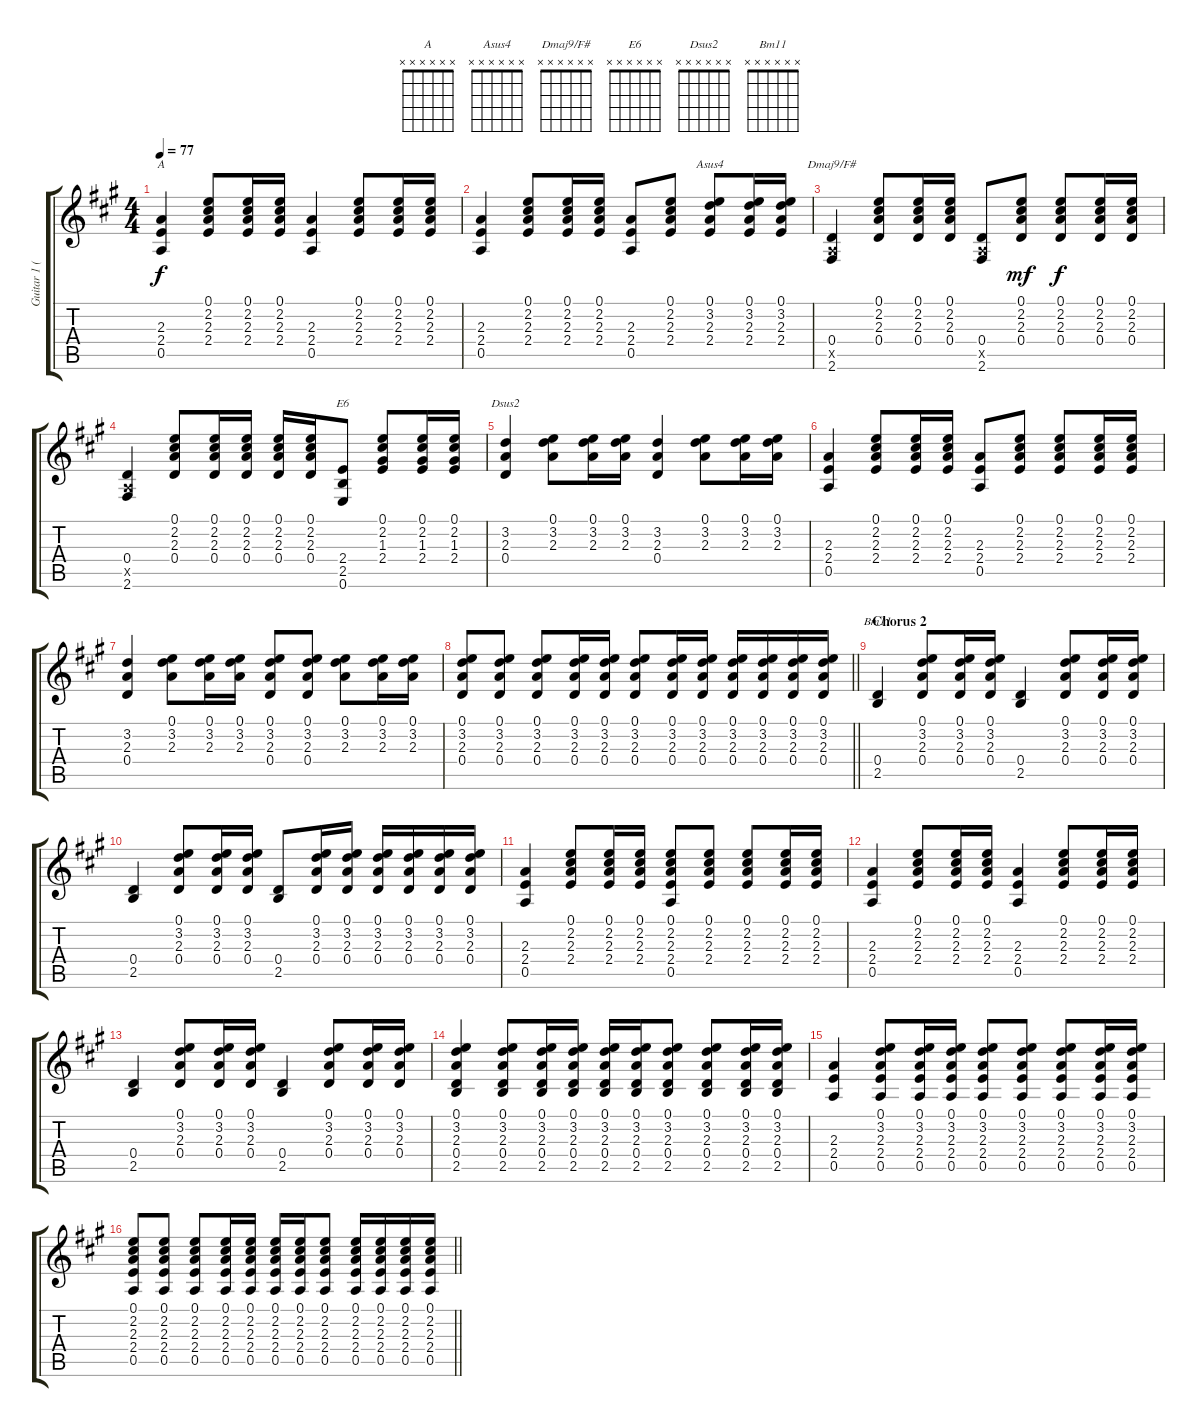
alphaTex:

\track ("Guitar 1 (Acoustic)" "Guitar 1 (") {instrument acousticguitarsteel}
\staff {score tabs}
\tuning (E4 B3 G3 D3 A2 E2) {hide}
\chord ("A" x x x x x x)
\chord ("Asus4" x x x x x x)
\chord ("Dmaj9/F#" x x x x x x)
\chord ("E6" x x x x x x)
\chord ("Dsus2" x x x x x x)
\chord ("Bm11" x x x x x x)
\ts (4 4)
\tempo 77
\clef g2
\ks a
(2.3 2.4 0.5).4{ch "A" dy f} (0.1 2.2 2.3 2.4).8 (0.1 2.2 2.3 2.4).16 (0.1 2.2 2.3 2.4).16 (2.3 2.4 0.5).4 (0.1 2.2 2.3 2.4).8 (0.1 2.2 2.3 2.4).16 (0.1 2.2 2.3 2.4).16 |
(2.3 2.4 0.5).4 (0.1 2.2 2.3 2.4).8 (0.1 2.2 2.3 2.4).16 (0.1 2.2 2.3 2.4).16 (2.3 2.4 0.5).8 (0.1 2.2 2.3 2.4).8 (0.1 3.2 2.3 2.4).8{ch "Asus4"} (0.1 3.2 2.3 2.4).16 (0.1 3.2 2.3 2.4).16 |
(0.4 0.5{x} 2.6).4{ch "Dmaj9/F#"} (0.1 2.2 2.3 0.4).8 (0.1 2.2 2.3 0.4).16 (0.1 2.2 2.3 0.4).16 (0.4 0.5{x} 2.6).8 (0.1 2.2 2.3 0.4).8{dy mf} (0.1 2.2 2.3 0.4).8{dy f} (0.1 2.2 2.3 0.4).16 (0.1 2.2 2.3 0.4).16 |
(0.4 0.5{x} 2.6).4 (0.1 2.2 2.3 0.4).8 (0.1 2.2 2.3 0.4).16 (0.1 2.2 2.3 0.4).16 (0.1 2.2 2.3 0.4).16 (0.1 2.2 2.3 0.4).16 (2.4 2.5 0.6).8{ch "E6"} (0.1 2.2 1.3 2.4).8 (0.1 2.2 1.3 2.4).16 (0.1 2.2 1.3 2.4).16 |
(3.2 2.3 0.4).4{ch "Dsus2"} (0.1 3.2 2.3).8 (0.1 3.2 2.3).16 (0.1 3.2 2.3).16 (3.2 2.3 0.4).4 (0.1 3.2 2.3).8 (0.1 3.2 2.3).16 (0.1 3.2 2.3).16 |
(2.3 2.4 0.5).4 (0.1 2.2 2.3 2.4).8 (0.1 2.2 2.3 2.4).16 (0.1 2.2 2.3 2.4).16 (2.3 2.4 0.5).8 (0.1 2.2 2.3 2.4).8 (0.1 2.2 2.3 2.4).8 (0.1 2.2 2.3 2.4).16 (0.1 2.2 2.3 2.4).16 |
(3.2 2.3 0.4).4 (0.1 3.2 2.3).8 (0.1 3.2 2.3).16 (0.1 3.2 2.3).16 (0.1 3.2 2.3 0.4).8 (0.1 3.2 2.3 0.4).8 (0.1 3.2 2.3).8 (0.1 3.2 2.3).16 (0.1 3.2 2.3).16 |
\barLineRight lightlight
(0.1 3.2 2.3 0.4).8 (0.1 3.2 2.3 0.4).8 (0.1 3.2 2.3 0.4).8 (0.1 3.2 2.3 0.4).16 (0.1 3.2 2.3 0.4).16 (0.1 3.2 2.3 0.4).8 (0.1 3.2 2.3 0.4).16 (0.1 3.2 2.3 0.4).16 (0.1 3.2 2.3 0.4).16 (0.1 3.2 2.3 0.4).16 (0.1 3.2 2.3 0.4).16 (0.1 3.2 2.3 0.4).16 |
\section ("" "Chorus 2")
(0.4 2.5).4{ch "Bm11"} (0.1 3.2 2.3 0.4).8 (0.1 3.2 2.3 0.4).16 (0.1 3.2 2.3 0.4).16 (0.4 2.5).4 (0.1 3.2 2.3 0.4).8 (0.1 3.2 2.3 0.4).16 (0.1 3.2 2.3 0.4).16 |
(0.4 2.5).4 (0.1 3.2 2.3 0.4).8 (0.1 3.2 2.3 0.4).16 (0.1 3.2 2.3 0.4).16 (0.4 2.5).8 (0.1 3.2 2.3 0.4).16 (0.1 3.2 2.3 0.4).16 (0.1 3.2 2.3 0.4).16 (0.1 3.2 2.3 0.4).16 (0.1 3.2 2.3 0.4).16 (0.1 3.2 2.3 0.4).16 |
(2.3 2.4 0.5).4 (0.1 2.2 2.3 2.4).8 (0.1 2.2 2.3 2.4).16 (0.1 2.2 2.3 2.4).16 (0.1 2.2 2.3 2.4 0.5).8 (0.1 2.2 2.3 2.4).8 (0.1 2.2 2.3 2.4).8 (0.1 2.2 2.3 2.4).16 (0.1 2.2 2.3 2.4).16 |
(2.3 2.4 0.5).4 (0.1 2.2 2.3 2.4).8 (0.1 2.2 2.3 2.4).16 (0.1 2.2 2.3 2.4).16 (2.3 2.4 0.5).4 (0.1 2.2 2.3 2.4).8 (0.1 2.2 2.3 2.4).16 (0.1 2.2 2.3 2.4).16 |
(0.4 2.5).4 (0.1 3.2 2.3 0.4).8 (0.1 3.2 2.3 0.4).16 (0.1 3.2 2.3 0.4).16 (0.4 2.5).4 (0.1 3.2 2.3 0.4).8 (0.1 3.2 2.3 0.4).16 (0.1 3.2 2.3 0.4).16 |
(0.1 3.2 2.3 0.4 2.5).4 (0.1 3.2 2.3 0.4 2.5).8 (0.1 3.2 2.3 0.4 2.5).16 (0.1 3.2 2.3 0.4 2.5).16 (0.1 3.2 2.3 0.4 2.5).16 (0.1 3.2 2.3 0.4 2.5).16 (0.1 3.2 2.3 0.4 2.5).8 (0.1 3.2 2.3 0.4 2.5).8 (0.1 3.2 2.3 0.4 2.5).16 (0.1 3.2 2.3 0.4 2.5).16 |
(2.3 2.4 0.5).4 (0.1 3.2 2.3 2.4 0.5).8 (0.1 3.2 2.3 2.4 0.5).16 (0.1 3.2 2.3 2.4 0.5).16 (0.1 3.2 2.3 2.4 0.5).8 (0.1 3.2 2.3 2.4 0.5).8 (0.1 3.2 2.3 2.4 0.5).8 (0.1 3.2 2.3 2.4 0.5).16 (0.1 3.2 2.3 2.4 0.5).16 |
\barLineRight lightlight
(0.1 2.2 2.3 2.4 0.5).8 (0.1 2.2 2.3 2.4 0.5).8 (0.1 2.2 2.3 2.4 0.5).8 (0.1 2.2 2.3 2.4 0.5).16 (0.1 2.2 2.3 2.4 0.5).16 (0.1 2.2 2.3 2.4 0.5).16 (0.1 2.2 2.3 2.4 0.5).16 (0.1 2.2 2.3 2.4 0.5).8 (0.1 2.2 2.3 2.4 0.5).16 (0.1 2.2 2.3 2.4 0.5).16 (0.1 2.2 2.3 2.4 0.5).16 (0.1 2.2 2.3 2.4 0.5).16
